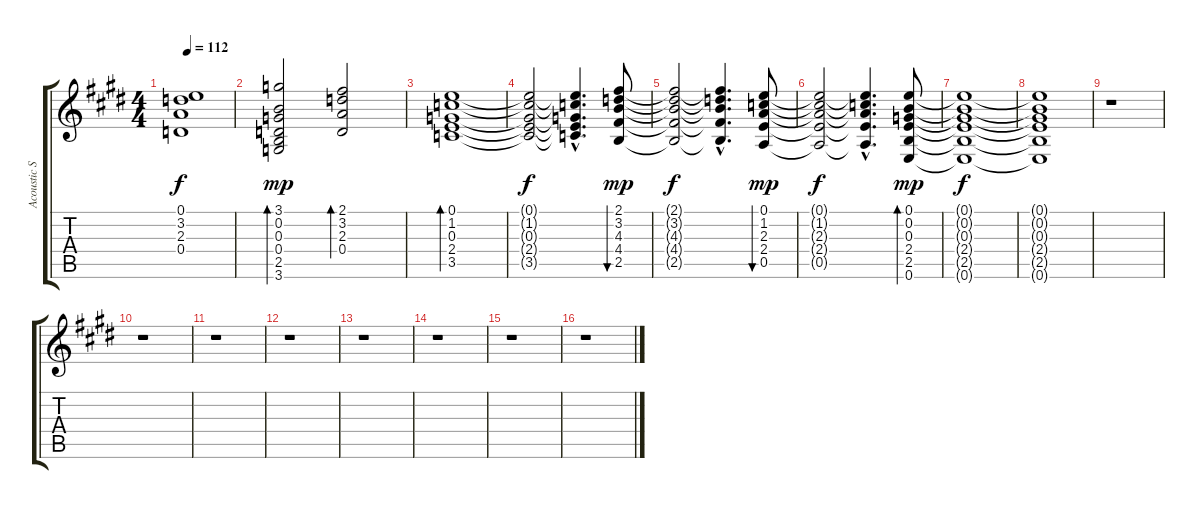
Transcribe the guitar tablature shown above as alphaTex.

\track ("Acoustic Steel String Guitar 2" "Acoustic S") {instrument acousticguitarsteel}
\staff {score tabs}
\tuning (E4 B3 G3 D3 A2 E2) {hide}
\ts (4 4)
\tempo 112
\clef g2
\ks e
(0.1{t} 3.2{t} 2.3{t} 0.4{t}).1{dy f} |
(3.1 0.2 0.3 0.4 2.5 3.6).2{bd 240 dy mp} (2.1 3.2 2.3 0.4).2{bd 240} |
(0.1 1.2 0.3 2.4 3.5).1{bd 240} |
(0.1{t} 1.2{t} 0.3{t} 2.4{t} 3.5{t}).2{dy f} (0.1{hac t} 1.2{hac t} 0.3{hac t} 2.4{hac t} 3.5{hac t}).4{d} (2.1 3.2 4.3 4.4 2.5).8{bu 240 dy mp} |
(2.1{t} 3.2{t} 4.3{t} 4.4{t} 2.5{t}).2{dy f} (2.1{hac t} 3.2{hac t} 4.3{hac t} 4.4{hac t} 2.5{hac t}).4{d} (0.1 1.2 2.3 2.4 0.5).8{bu 240 dy mp} |
(0.1{t} 1.2{t} 2.3{t} 2.4{t} 0.5{t}).2{dy f} (0.1{hac t} 1.2{hac t} 2.3{hac t} 2.4{hac t} 0.5{hac t}).4{d} (0.1 0.2 0.3 2.4 2.5 0.6).8{bd 240 dy mp} |
(0.1{t} 0.2{t} 0.3{t} 2.4{t} 2.5{t} 0.6{t}).1{dy f} |
(0.1{t} 0.2{t} 0.3{t} 2.4{t} 2.5{t} 0.6{t}).1 |
r.1 |
r.1 |
r.1 |
r.1 |
r.1 |
r.1 |
r.1 |
r.1
